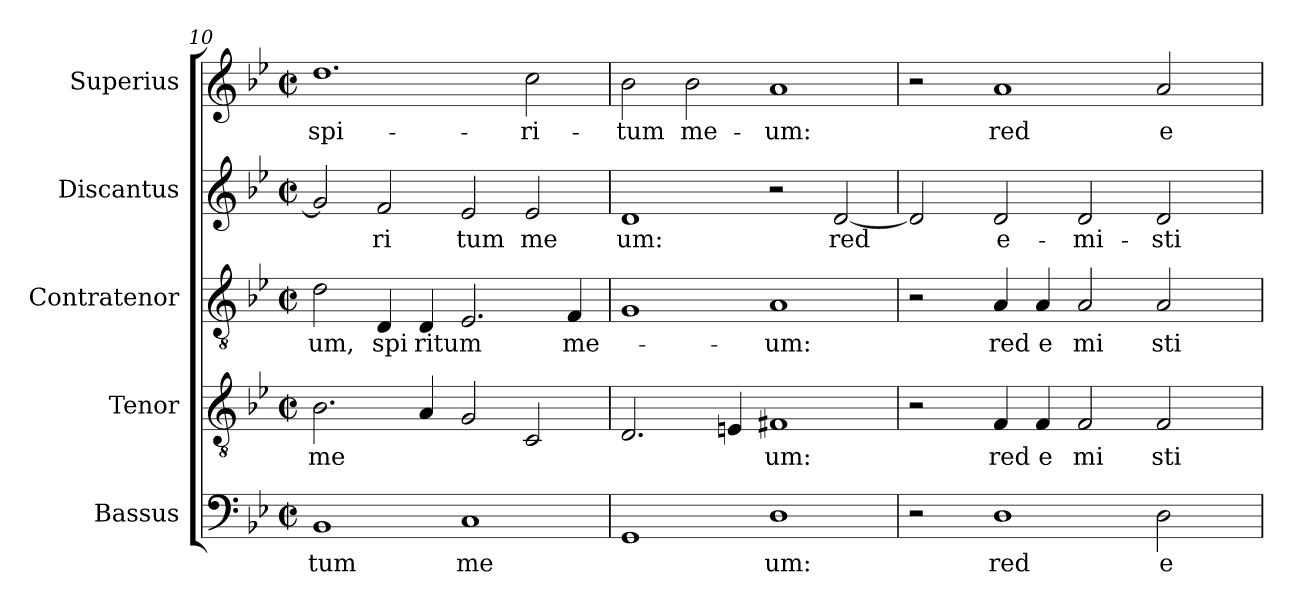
**kern	**text	**kern	**text	**kern	**text	**kern	**text	**kern	**text
*part5	*part5	*part4	*part4	*part3	*part3	*part2	*part2	*part1	*part1
*staff5	*staff5	*staff4	*staff4	*staff3	*staff3	*staff2	*staff2	*staff1	*staff1
*I"Bassus	*	*I"Tenor	*	*I"Contratenor	*	*I"Discantus	*	*I"Superius	*
*clefF4	*	*clefGv2	*	*clefGv2	*	*clefG2	*	*clefG2	*
*k[b-e-]	*	*k[b-e-]	*	*k[b-e-]	*	*k[b-e-]	*	*k[b-e-]	*
*B-:	*	*B-:	*	*B-:	*	*B-:	*	*B-:	*
*M2/2	*	*M2/2	*	*M2/2	*	*M2/2	*	*M2/2	*
*met(c|)	*	*met(c|)	*	*met(c|)	*	*met(c|)	*	*met(c|)	*
=10	=10	=10	=10	=10	=10	=10	=10	=10	=10
!	!LO:LY:b:cj	!	!LO:LY:b	!	!LO:LY:b:cj	!	!	!	!LO:LY:b:cj
1BB-	tum	2.B-\	me	2d\	-um,	2g/]	.	1.dd	spi-
!	!	!	!	!	!LO:LY:b:cj	!	!LO:LY:b:cj	!	!
.	.	.	.	4D/	spi	2f/	ri	.	.
!	!	!	!	!	!LO:LY:b	!	!	!	!
.	.	4A/	.	4D/	ritum	.	.	.	.
!	!LO:LY:b:cj	!	!	!	!	!	!LO:LY:b:cj	!	!
1C	me	2G/	.	2.E-/	.	2e-/	tum	.	.
!	!	!	!	!	!	!	!LO:LY:b:cj	!	!LO:LY:b:cj
.	.	2C/	.	.	.	2e-/	me	2cc\	-ri-
!	!	!	!	!	!LO:LY:b	!	!	!	!
.	.	.	.	4F/	me-	.	.	.	.
=11	=11	=11	=11	=11	=11	=11	=11	=11	=11
!	!	!	!	!	!	!	!LO:LY:b:cj	!	!LO:LY:b:cj
1GG	.	2.D/	.	1G	.	1d	um:	2b-\	-tum
!	!	!	!	!	!	!	!	!	!LO:LY:b:cj
.	.	.	.	.	.	.	.	2b-\	me-
.	.	4En/	.	.	.	.	.	.	.
!	!LO:LY:b:cj	!	!LO:LY:b:cj	!	!LO:LY:b:cj	!	!	!	!LO:LY:b:cj
1D	um:	1F#X	um:	1A	-um:	2r	.	1a	-um:
!	!	!	!	!	!	!	!LO:LY:b	!	!
.	.	.	.	.	.	[>2d/	red	.	.
!!LO:LB:g=z
=12	=12	=12	=12	=12	=12	=12	=12	=12	=12
*	*	*	*	*	*	*^	*	*	*
2r	.	2r	.	2r	.	2d/]	16ryy	.	2r	.
.	.	.	.	.	.	.	64ryy	.	.	.
.	.	.	.	.	.	.	1ryy	.	.	.
!	!LO:LY:b:cj	!	!LO:LY:b:cj	!	!LO:LY:b:cj	!	!	!LO:LY:b:cj	!	!LO:LY:b:cj
1D	red	4F/	red	4A/	red	2d/	.	e-	1a	red
!	!	!	!LO:LY:b:cj	!	!LO:LY:b:cj	!	!	!	!	!
.	.	4F/	e	4A/	e	.	.	.	.	.
!	!	!	!LO:LY:b:cj	!	!LO:LY:b:cj	!	!	!LO:LY:b:cj	!	!
.	.	2F/	mi	2A/	mi	2d/	.	-mi-	.	.
.	.	.	.	.	.	.	2ryy	.	.	.
!	!LO:LY:b:cj	!	!LO:LY:b:cj	!	!LO:LY:b:cj	!	!	!LO:LY:b:cj	!	!LO:LY:b:cj
2D\	e	2F/	sti	2A/	sti	2d/	.	-sti	2a/	e
.	.	.	.	.	.	.	4ryy	.	.	.
.	.	.	.	.	.	.	8ryy	.	.	.
.	.	.	.	.	.	.	32.ryy	.	.	.
*	*	*	*	*	*	*v	*v	*	*	*
=	=	=	=	=	=	=	=	=	=
*-	*-	*-	*-	*-	*-	*-	*-	*-	*-
